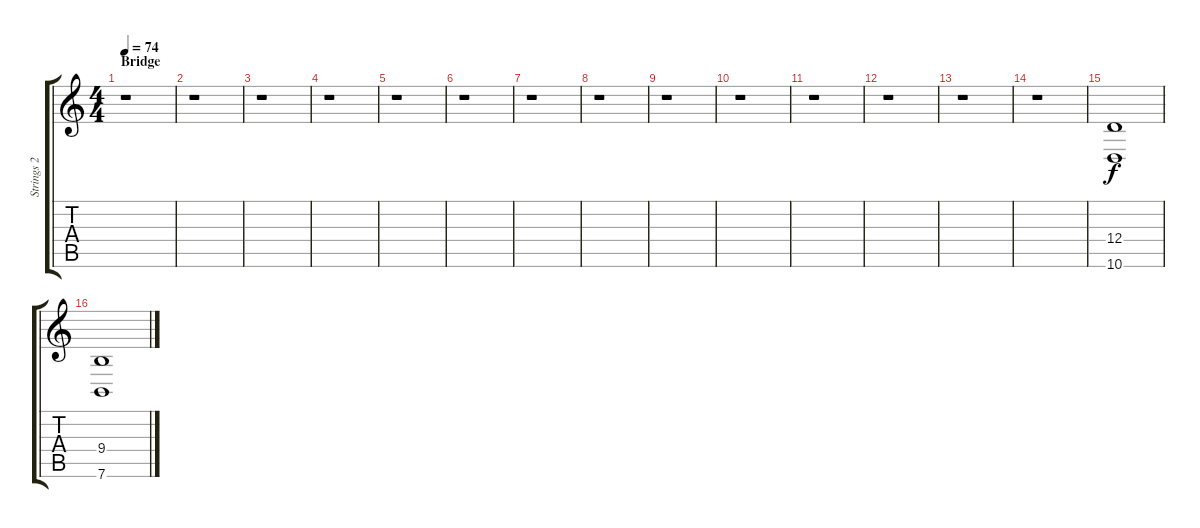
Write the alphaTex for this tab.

\track ("Strings 2" "Strings 2") {instrument stringensemble1}
\staff {score tabs}
\tuning (E4 B3 G3 D3 A2 E2) {hide}
\ts (4 4)
\section ("" "Bridge")
\tempo 74
\clef g2
\ks c
r.1{dy f} |
r.1 |
r.1 |
r.1 |
r.1 |
r.1 |
r.1 |
r.1 |
r.1 |
r.1 |
r.1 |
r.1 |
r.1 |
r.1 |
(12.4 10.6).1 |
(9.4 7.6).1
